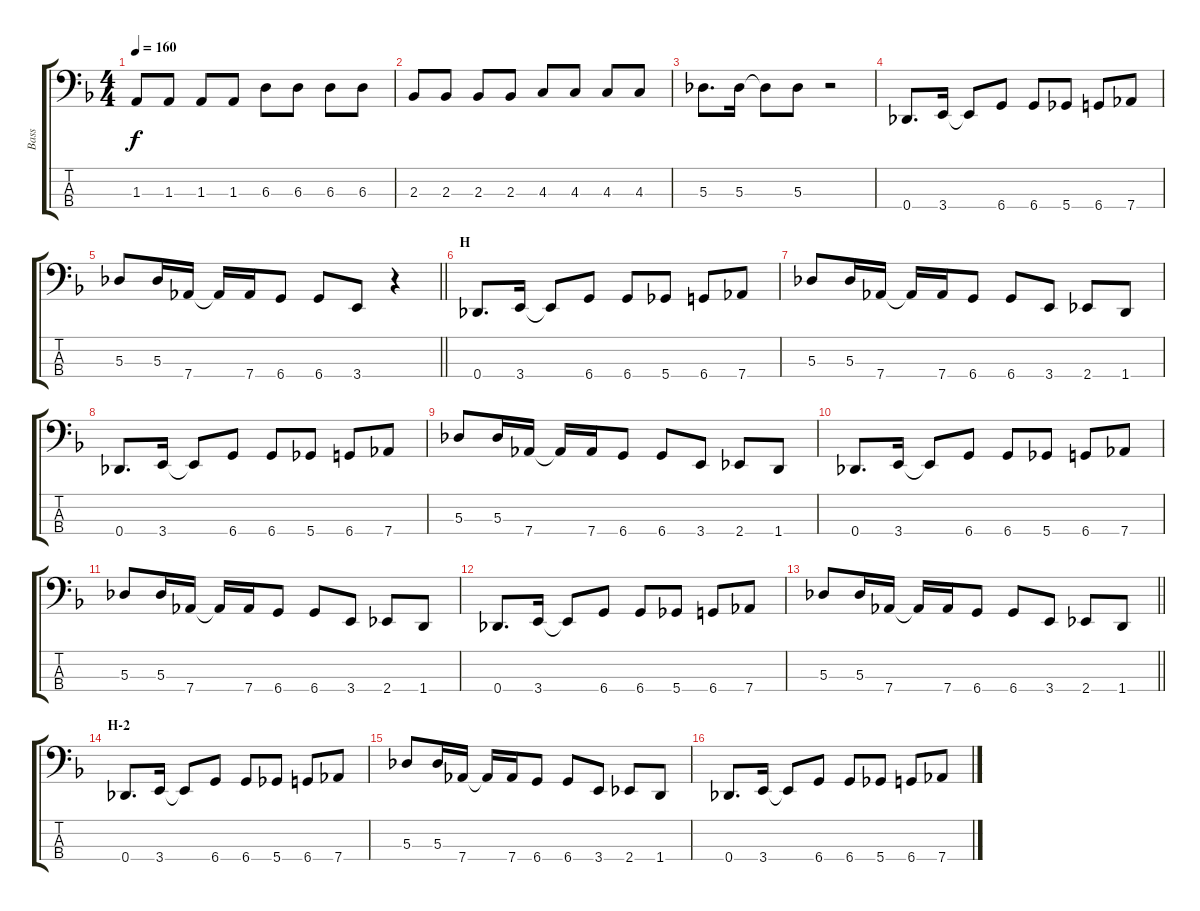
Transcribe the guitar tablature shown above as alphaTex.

\track ("Bass" "Bass") {instrument electricbasspick}
\staff {score tabs}
\tuning (Gb2 Db2 Ab1 Db1) {hide}
\ts (4 4)
\tempo 160
\clef f4
\ks f
1.3.8{dy f} 1.3.8 1.3.8 1.3.8 6.3.8 6.3.8 6.3.8 6.3.8 |
2.3.8 2.3.8 2.3.8 2.3.8 4.3.8 4.3.8 4.3.8 4.3.8 |
5.3.8{d} 5.3.16 5.3{t}.8 5.3.8 r.2 |
0.4.8{d} 3.4.16 3.4{t}.8 6.4.8 6.4.8 5.4.8 6.4.8 7.4.8 |
\barLineRight lightlight
5.3.8 5.3.16 7.4.16 7.4{t}.16 7.4.16 6.4.8 6.4.8 3.4.8 r.4 |
\section ("" "H")
0.4.8{d} 3.4.16 3.4{t}.8 6.4.8 6.4.8 5.4.8 6.4.8 7.4.8 |
5.3.8 5.3.16 7.4.16 7.4{t}.16 7.4.16 6.4.8 6.4.8 3.4.8 2.4.8 1.4.8 |
0.4.8{d} 3.4.16 3.4{t}.8 6.4.8 6.4.8 5.4.8 6.4.8 7.4.8 |
5.3.8 5.3.16 7.4.16 7.4{t}.16 7.4.16 6.4.8 6.4.8 3.4.8 2.4.8 1.4.8 |
0.4.8{d} 3.4.16 3.4{t}.8 6.4.8 6.4.8 5.4.8 6.4.8 7.4.8 |
5.3.8 5.3.16 7.4.16 7.4{t}.16 7.4.16 6.4.8 6.4.8 3.4.8 2.4.8 1.4.8 |
0.4.8{d} 3.4.16 3.4{t}.8 6.4.8 6.4.8 5.4.8 6.4.8 7.4.8 |
\barLineRight lightlight
5.3.8 5.3.16 7.4.16 7.4{t}.16 7.4.16 6.4.8 6.4.8 3.4.8 2.4.8 1.4.8 |
\section ("" "H-2")
0.4.8{d} 3.4.16 3.4{t}.8 6.4.8 6.4.8 5.4.8 6.4.8 7.4.8 |
5.3.8 5.3.16 7.4.16 7.4{t}.16 7.4.16 6.4.8 6.4.8 3.4.8 2.4.8 1.4.8 |
0.4.8{d} 3.4.16 3.4{t}.8 6.4.8 6.4.8 5.4.8 6.4.8 7.4.8
